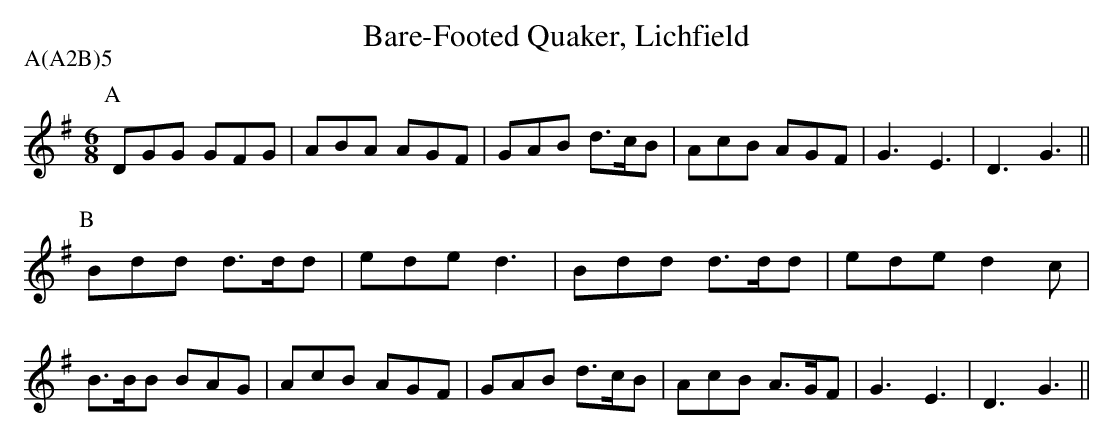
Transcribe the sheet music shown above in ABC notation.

X:1
T:Bare-Footed Quaker, Lichfield
M:6/8
L:1/8
P:A(A2B)5
K:G
P:A
DGG GFG |ABA AGF|GAB d>cB|AcB AGF |G3   E3|D3 G3||
P:B
Bdd d>dd|ede d3 |Bdd d>dd|ede d2c |
B>BB BAG|AcB AGF|GAB d>cB|AcB A>GF|G3   E3|D3 G3||
